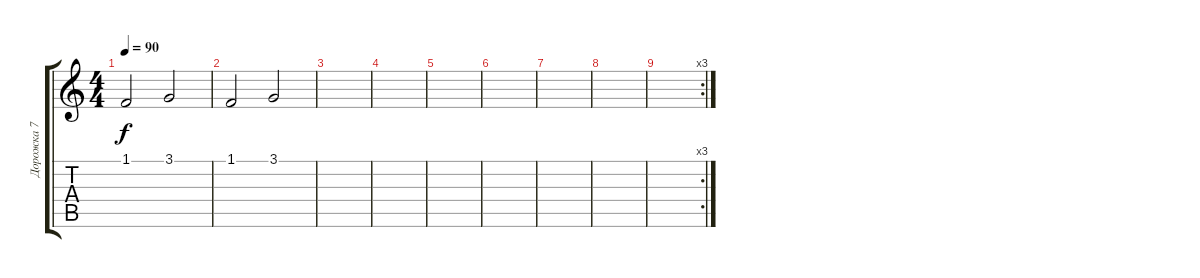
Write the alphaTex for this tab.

\track ("Дорожка 7" "Дорожка 7") {instrument pad4choir}
\staff {score tabs}
\tuning (E4 B3 G3 D3 A2 E2) {hide}
\ts (4 4)
\tempo 90
\clef g2
\ks c
1.1.2{dy f} 3.1.2 |
1.1.2 3.1.2 |
|
|
|
|
|
|
\rc 3
